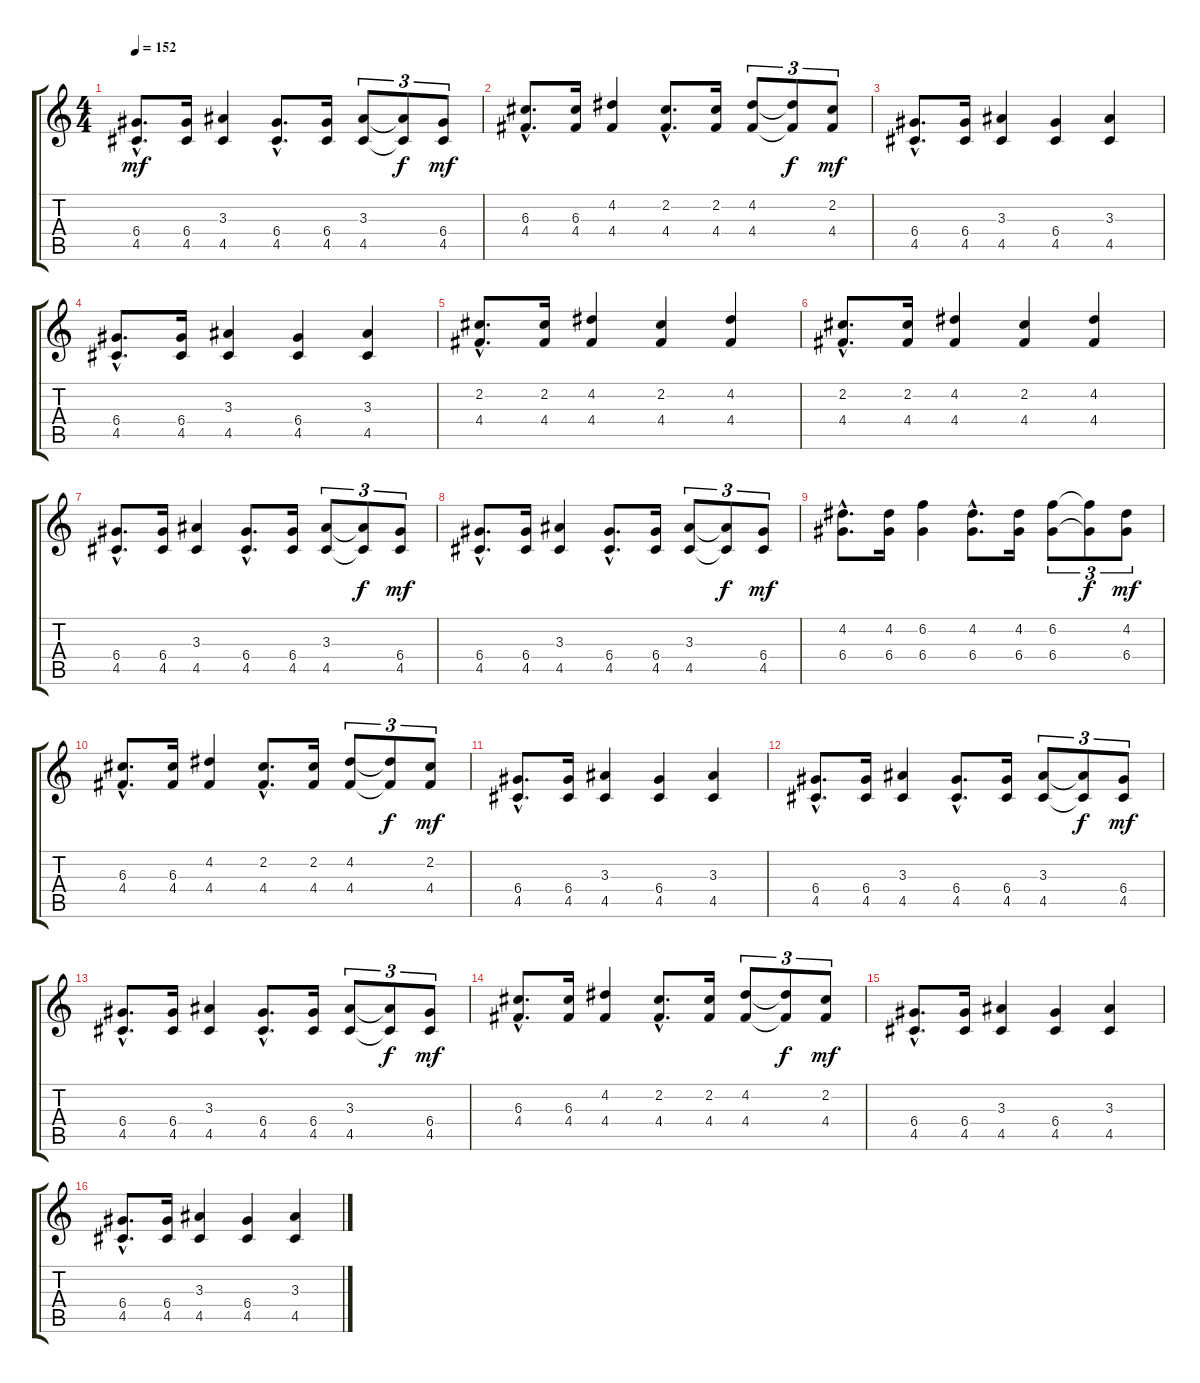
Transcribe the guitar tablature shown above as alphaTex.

\track "" {instrument distortionguitar}
\staff {score tabs}
\tuning (E4 B3 G3 D3 A2 E2) {hide}
\ts (4 4)
\tempo 152
\clef g2
\ks c
(6.4{hac} 4.5{hac}).8{d dy mf} (6.4 4.5).16 (3.3 4.5).4 (6.4{hac} 4.5{hac}).8{d} (6.4 4.5).16 (3.3 4.5).8{tu (3 2)} (3.3{t} 4.5{t}).8{tu (3 2) dy f} (6.4 4.5).8{tu (3 2) dy mf} |
(6.3{hac} 4.4{hac}).8{d} (6.3 4.4).16 (4.2 4.4).4 (2.2{hac} 4.4{hac}).8{d} (2.2 4.4).16 (4.2 4.4).8{tu (3 2)} (4.2{t} 4.4{t}).8{tu (3 2) dy f} (2.2 4.4).8{tu (3 2) dy mf} |
(6.4{hac} 4.5{hac}).8{d} (6.4 4.5).16 (3.3 4.5).4 (6.4 4.5).4 (3.3 4.5).4 |
(6.4{hac} 4.5{hac}).8{d} (6.4 4.5).16 (3.3 4.5).4 (6.4 4.5).4 (3.3 4.5).4 |
(2.2{hac} 4.4{hac}).8{d} (2.2 4.4).16 (4.2 4.4).4 (2.2 4.4).4 (4.2 4.4).4 |
(2.2{hac} 4.4{hac}).8{d} (2.2 4.4).16 (4.2 4.4).4 (2.2 4.4).4 (4.2 4.4).4 |
(6.4{hac} 4.5{hac}).8{d} (6.4 4.5).16 (3.3 4.5).4 (6.4{hac} 4.5{hac}).8{d} (6.4 4.5).16 (3.3 4.5).8{tu (3 2)} (3.3{t} 4.5{t}).8{tu (3 2) dy f} (6.4 4.5).8{tu (3 2) dy mf} |
(6.4{hac} 4.5{hac}).8{d} (6.4 4.5).16 (3.3 4.5).4 (6.4{hac} 4.5{hac}).8{d} (6.4 4.5).16 (3.3 4.5).8{tu (3 2)} (3.3{t} 4.5{t}).8{tu (3 2) dy f} (6.4 4.5).8{tu (3 2) dy mf} |
(4.2{hac} 6.4{hac}).8{d} (4.2 6.4).16 (6.2 6.4).4 (4.2{hac} 6.4{hac}).8{d} (4.2 6.4).16 (6.2 6.4).8{tu (3 2)} (6.2{t} 6.4{t}).8{tu (3 2) dy f} (4.2 6.4).8{tu (3 2) dy mf} |
(6.3{hac} 4.4{hac}).8{d} (6.3 4.4).16 (4.2 4.4).4 (2.2{hac} 4.4{hac}).8{d} (2.2 4.4).16 (4.2 4.4).8{tu (3 2)} (4.2{t} 4.4{t}).8{tu (3 2) dy f} (2.2 4.4).8{tu (3 2) dy mf} |
(6.4{hac} 4.5{hac}).8{d} (6.4 4.5).16 (3.3 4.5).4 (6.4 4.5).4 (3.3 4.5).4 |
(6.4{hac} 4.5{hac}).8{d} (6.4 4.5).16 (3.3 4.5).4 (6.4{hac} 4.5{hac}).8{d} (6.4 4.5).16 (3.3 4.5).8{tu (3 2)} (3.3{t} 4.5{t}).8{tu (3 2) dy f} (6.4 4.5).8{tu (3 2) dy mf} |
(6.4{hac} 4.5{hac}).8{d} (6.4 4.5).16 (3.3 4.5).4 (6.4{hac} 4.5{hac}).8{d} (6.4 4.5).16 (3.3 4.5).8{tu (3 2)} (3.3{t} 4.5{t}).8{tu (3 2) dy f} (6.4 4.5).8{tu (3 2) dy mf} |
(6.3{hac} 4.4{hac}).8{d} (6.3 4.4).16 (4.2 4.4).4 (2.2{hac} 4.4{hac}).8{d} (2.2 4.4).16 (4.2 4.4).8{tu (3 2)} (4.2{t} 4.4{t}).8{tu (3 2) dy f} (2.2 4.4).8{tu (3 2) dy mf} |
(6.4{hac} 4.5{hac}).8{d} (6.4 4.5).16 (3.3 4.5).4 (6.4 4.5).4 (3.3 4.5).4 |
(6.4{hac} 4.5{hac}).8{d} (6.4 4.5).16 (3.3 4.5).4 (6.4 4.5).4 (3.3 4.5).4
